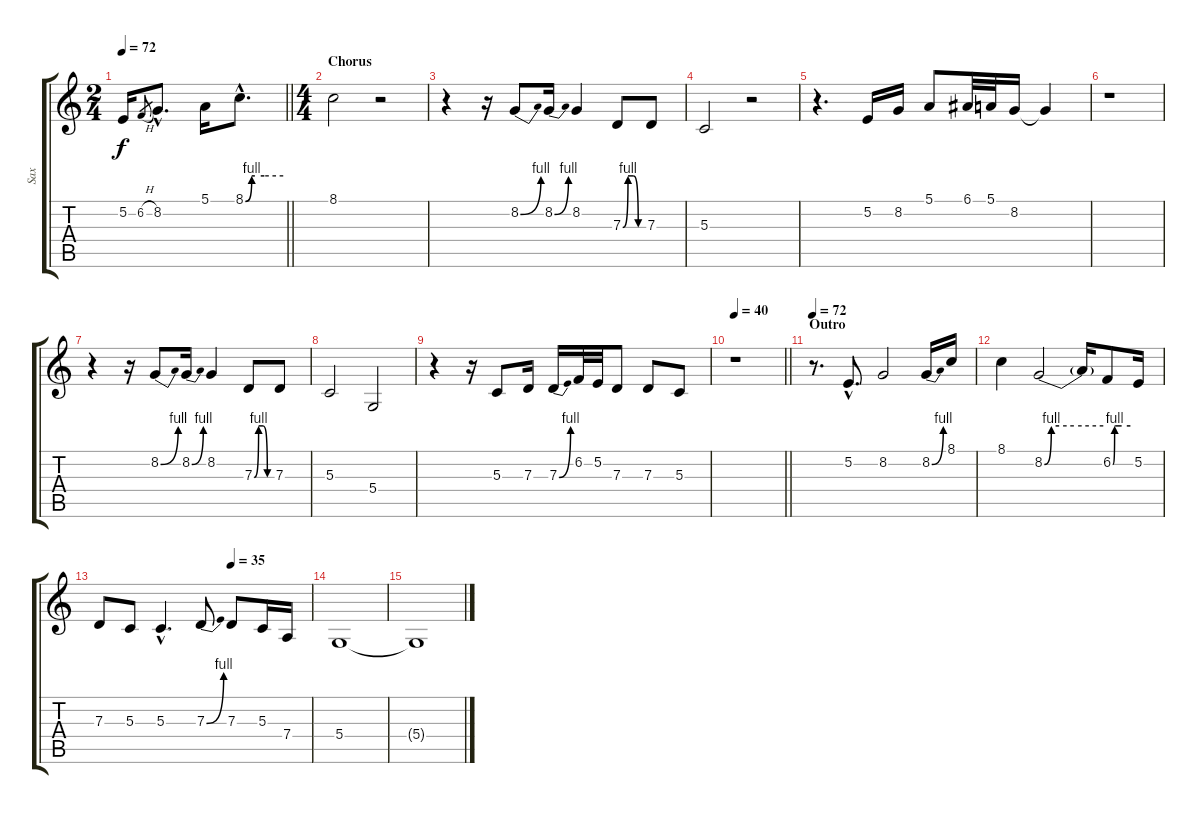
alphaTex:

\track ("Sax" "Sax") {instrument altosax}
\staff {score tabs}
\tuning (E4 B3 G3 D3 A2 E2) {hide}
\ts (2 4)
\tempo 72
\clef g2
\barLineRight lightlight
\ks c
5.2.16{dy f} 6.2{h}.8{gr} 8.2{hac}.8{d} 5.1.16 8.1{be (custom 0 0 10 4 15 4 30 4 60 4) hac}.8{d} |
\ts (4 4)
\section ("" "Chorus")
8.1.2 r.2 |
r.4 r.16 8.2{be (bend 0 0 60 4)}.8 8.2{be (bend 0 0 60 4)}.16 8.2.4 7.3{be (custom 0 0 15 4 30 4 45 0 60 0)}.8 7.3.8 |
5.3.2 r.2 |
r.4{d} 5.2.16 8.2.16 5.1.8 6.1.32 5.1.32 8.2.16 8.2{t}.4 |
r.1 |
r.4 r.16 8.2{be (bend 0 0 60 4)}.8 8.2{be (bend 0 0 60 4)}.16 8.2.4 7.3{be (custom 0 0 15 4 30 4 45 0 60 0)}.8 7.3.8 |
5.3.2 5.4.2 |
r.4 r.16 5.3.8 7.3.16 7.3{be (bend 0 0 60 4)}.16 6.2.32 5.2.32 7.3.8 7.3.8 5.3.8 |
\tempo 40
\barLineRight lightlight
r.1 |
\section ("" "Outro")
\tempo 72
r.8{d} 5.2{hac}.8{d} 8.2.2 8.2{be (bend 0 0 60 4)}.16 8.1.16 |
8.1.4 8.2{be (custom 0 0 7 4 15 4 30 4 60 4)}.2 8.2{t}.16 6.2{be (custom 0 0 6 4 8 4 30 4 60 4)}.8 5.2.16 |
\tempo (35 0.625)
7.3.8 5.3.8 5.3{hac}.4{d} 7.3{be (bend 0 0 60 4)}.8 7.3.8 5.3.16 7.4.16 |
5.4.1{volume 0} |
5.4{t}.1
